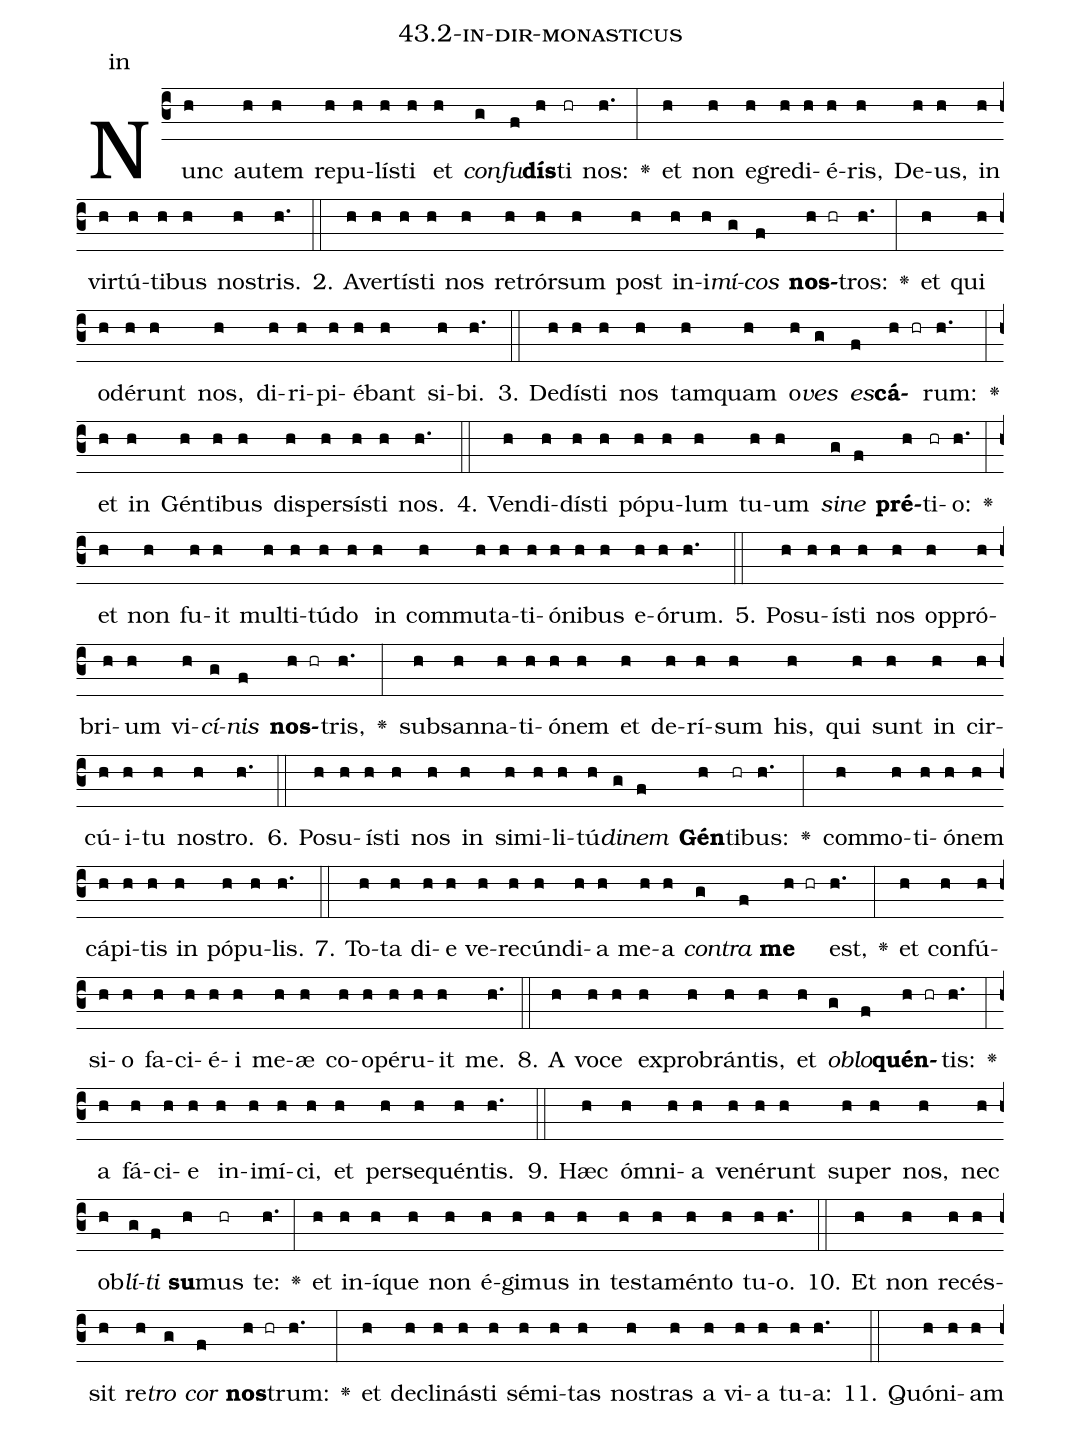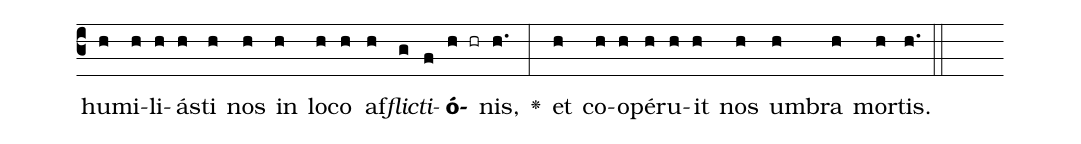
name: 43.2-in-dir-monasticus;
annotation: in;
%%
(c3)Nunc(h) au(h)tem(h) re(h)pu(h)lís(h)ti(h) et(h) <i>con</i>(g)<i>fu</i>(f)<b>dís</b>(h)ti(hr) nos:(h.) <v>\greheightstar</v>(:) et(h) non(h) e(h)gre(h)di(h)é(h)ris,(h) De(h)us,(h) in(h) vir(h)tú(h)ti(h)bus(h) nos(h)tris.(h.) (::)
2. A(h)ver(h)tís(h)ti(h) nos(h) re(h)trór(h)sum(h) post(h) in(h)i(h)<i>mí</i>(g)<i>cos</i>(f) <b>nos</b>(h hr)tros:(h.) <v>\greheightstar</v>(:) et(h) qui(h) o(h)dé(h)runt(h) nos,(h) di(h)ri(h)pi(h)é(h)bant(h) si(h)bi.(h.) (::)
3. De(h)dís(h)ti(h) nos(h) tam(h)quam(h) o(h)<i>ves</i>(g) <i>es</i>(f)<b>cá</b>(h hr)rum:(h.) <v>\greheightstar</v>(:) et(h) in(h) Gén(h)ti(h)bus(h) di(h)sper(h)sís(h)ti(h) nos.(h.) (::)
4. Ven(h)di(h)dís(h)ti(h) pó(h)pu(h)lum(h) tu(h)um(h) <i>si</i>(g)<i>ne</i>(f) <b>pré</b>(h)ti(hr)o:(h.) <v>\greheightstar</v>(:) et(h) non(h) fu(h)it(h) mul(h)ti(h)tú(h)do(h) in(h) com(h)mu(h)ta(h)ti(h)ó(h)ni(h)bus(h) e(h)ó(h)rum.(h.) (::)
5. Po(h)su(h)ís(h)ti(h) nos(h) op(h)pró(h)bri(h)um(h) vi(h)<i>cí</i>(g)<i>nis</i>(f) <b>nos</b>(h hr)tris,(h.) <v>\greheightstar</v>(:) sub(h)san(h)na(h)ti(h)ó(h)nem(h) et(h) de(h)rí(h)sum(h) his,(h) qui(h) sunt(h) in(h) cir(h)cú(h)i(h)tu(h) nos(h)tro.(h.) (::)
6. Po(h)su(h)ís(h)ti(h) nos(h) in(h) si(h)mi(h)li(h)tú(h)<i>di</i>(g)<i>nem</i>(f) <b>Gén</b>(h)ti(hr)bus:(h.) <v>\greheightstar</v>(:) com(h)mo(h)ti(h)ó(h)nem(h) cá(h)pi(h)tis(h) in(h) pó(h)pu(h)lis.(h.) (::)
7. To(h)ta(h) di(h)e(h) ve(h)re(h)cún(h)di(h)a(h) me(h)a(h) <i>con</i>(g)<i>tra</i>(f) <b>me</b>(h hr) est,(h.) <v>\greheightstar</v>(:) et(h) con(h)fú(h)si(h)o(h) fa(h)ci(h)é(h)i(h) me(h)æ(h) co(h)o(h)pé(h)ru(h)it(h) me.(h.) (::)
8. A(h) vo(h)ce(h) ex(h)pro(h)brán(h)tis,(h) et(h) <i>ob</i>(g)<i>lo</i>(f)<b>quén</b>(h hr)tis:(h.) <v>\greheightstar</v>(:) a(h) fá(h)ci(h)e(h) in(h)i(h)mí(h)ci,(h) et(h) per(h)se(h)quén(h)tis.(h.) (::)
9. Hæc(h) óm(h)ni(h)a(h) ve(h)né(h)runt(h) su(h)per(h) nos,(h) nec(h) ob(h)<i>lí</i>(g)<i>ti</i>(f) <b>su</b>(h)mus(hr) te:(h.) <v>\greheightstar</v>(:) et(h) in(h)í(h)que(h) non(h) é(h)gi(h)mus(h) in(h) tes(h)ta(h)mén(h)to(h) tu(h)o.(h.) (::)
10. Et(h) non(h) re(h)cés(h)sit(h) re(h)<i>tro</i>(g) <i>cor</i>(f) <b>nos</b>(h hr)trum:(h.) <v>\greheightstar</v>(:) et(h) de(h)cli(h)nás(h)ti(h) sé(h)mi(h)tas(h) nos(h)tras(h) a(h) vi(h)a(h) tu(h)a:(h.) (::)
11. Quón(h)i(h)am(h) hu(h)mi(h)li(h)ás(h)ti(h) nos(h) in(h) lo(h)co(h) af(h)<i>flic</i>(g)<i>ti</i>(f)<b>ó</b>(h hr)nis,(h.) <v>\greheightstar</v>(:) et(h) co(h)o(h)pé(h)ru(h)it(h) nos(h) um(h)bra(h) mor(h)tis.(h.) (::)
